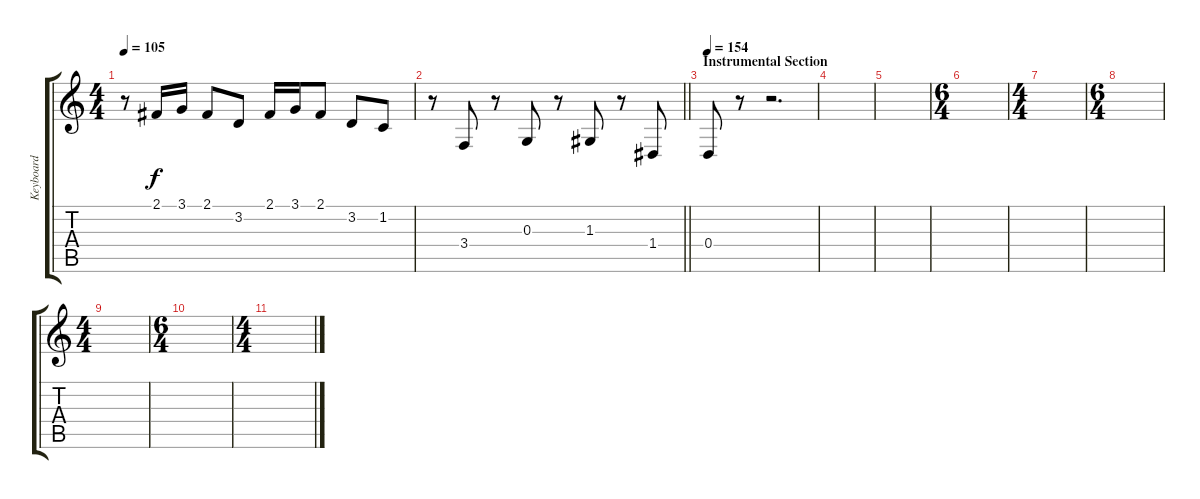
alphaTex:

\track ("Keyboard" "Keyboard") {instrument choiraahs}
\staff {score tabs}
\tuning (E4 B3 G3 D3 A2 D2) {hide}
\ts (4 4)
\tempo 105
\clef g2
\ks c
r.8{dy f} 2.1.16 3.1.16 2.1.8 3.2.8 2.1.16 3.1.16 2.1.8 3.2.8 1.2.8 |
\barLineRight lightlight
r.8 3.4.8 r.8 0.3.8 r.8 1.3.8 r.8 1.4.8 |
\section ("" "Instrumental Section")
\tempo 154
0.4.8 r.8 r.2{d} |
|
|
\ts (6 4)
|
\ts (4 4)
|
\ts (6 4)
|
\ts (4 4)
|
\ts (6 4)
|
\ts (4 4)
